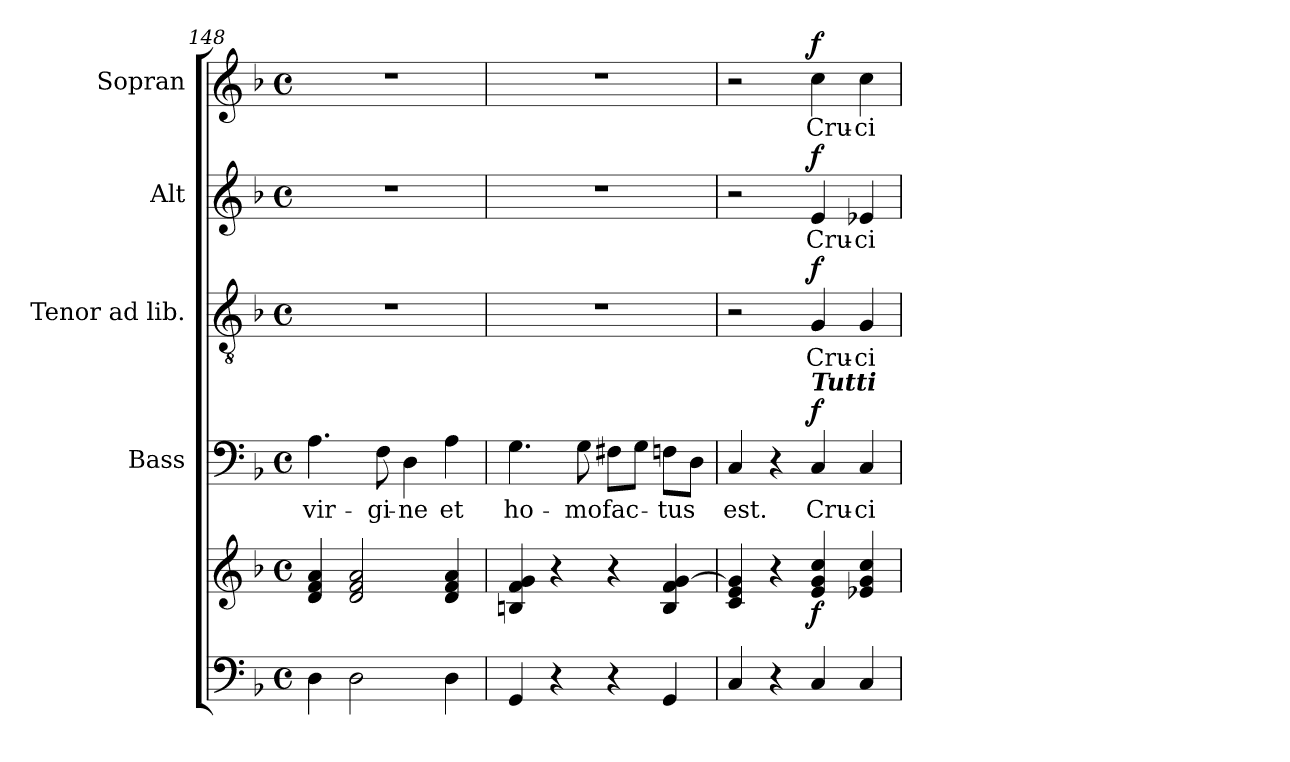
**kern	**kern	**dynam	**kern	**text	**dynam	**kern	**text	**dynam	**kern	**text	**dynam	**kern	**text	**dynam
*part5	*part5	*part5	*part4	*part4	*part4	*part3	*part3	*part3	*part2	*part2	*part2	*part1	*part1	*part1
*staff6	*staff5	*staff5/6	*staff4	*staff4	*staff4	*staff3	*staff3	*staff3	*staff2	*staff2	*staff2	*staff1	*staff1	*staff1
*	*	*	*I"Bass	*	*	*I"Tenor ad lib.	*	*	*I"Alt	*	*	*I"Sopran	*	*
*	*	*	*I'B.	*	*	*I'T.	*	*	*I'A.	*	*	*I'S.	*	*
*clefF4	*clefG2	*	*clefF4	*	*	*clefGv2	*	*	*clefG2	*	*	*clefG2	*	*
*k[b-]	*k[b-]	*	*k[b-]	*	*	*k[b-]	*	*	*k[b-]	*	*	*k[b-]	*	*
*F:	*F:	*	*F:	*	*	*F:	*	*	*F:	*	*	*F:	*	*
*M4/4	*M4/4	*	*M4/4	*	*	*M4/4	*	*	*M4/4	*	*	*M4/4	*	*
*met(c)	*met(c)	*	*met(c)	*	*	*met(c)	*	*	*met(c)	*	*	*met(c)	*	*
=148	=148	=148	=148	=148	=148	=148	=148	=148	=148	=148	=148	=148	=148	=148
!	!	!	!	!LO:LY:b	!	!	!	!	!	!	!	!	!	!
4D\	4d/ 4f/ 4a/	.	4.A\	vir-	.	1r	.	.	1r	.	.	1r	.	.
2D\	2d/ 2f/ 2a/	.	.	.	.	.	.	.	.	.	.	.	.	.
!	!	!	!	!LO:LY:b	!	!	!	!	!	!	!	!	!	!
.	.	.	8F\	-gi-	.	.	.	.	.	.	.	.	.	.
!	!	!	!	!LO:LY:b	!	!	!	!	!	!	!	!	!	!
.	.	.	4D\	-ne	.	.	.	.	.	.	.	.	.	.
!	!	!	!	!LO:LY:b	!	!	!	!	!	!	!	!	!	!
4D\	4d/ 4f/ 4a/	.	4A\	et	.	.	.	.	.	.	.	.	.	.
=149	=149	=149	=149	=149	=149	=149	=149	=149	=149	=149	=149	=149	=149	=149
!	!	!	!	!LO:LY:b	!	!	!	!	!	!	!	!	!	!
4GG/	4Bn/ 4f/ 4g/	.	4.G\	ho-	.	1r	.	.	1r	.	.	1r	.	.
4r	4r	.	.	.	.	.	.	.	.	.	.	.	.	.
!	!	!	!	!LO:LY:b	!	!	!	!	!	!	!	!	!	!
.	.	.	8G\	-mo	.	.	.	.	.	.	.	.	.	.
!	!	!	!	!LO:LY:b	!	!	!	!	!	!	!	!	!	!
4r	4r	.	8F#X\L	fac-	.	.	.	.	.	.	.	.	.	.
.	.	.	8G\J	.	.	.	.	.	.	.	.	.	.	.
!	!	!	!	!LO:LY:b	!	!	!	!	!	!	!	!	!	!
4GG/	4B/ 4f/ [>4g/	.	8Fn\L	-tus	.	.	.	.	.	.	.	.	.	.
.	.	.	8D\J	.	.	.	.	.	.	.	.	.	.	.
=150	=150	=150	=150	=150	=150	=150	=150	=150	=150	=150	=150	=150	=150	=150
!	!	!	!	!LO:LY:b	!	!	!	!	!	!	!	!	!	!
4C/	4c/ 4e/ 4g/]	.	4C/	est.	.	2r	.	.	2r	.	.	2r	.	.
4r	4r	.	4r	.	.	.	.	.	.	.	.	.	.	.
!	!	!	!LO:TX:a:Bi:t=Tutti	!	!	!	!	!	!	!	!	!	!	!
!	!	!LO:DY:b	!	!LO:LY:b	!LO:DY:a	!	!LO:LY:b	!LO:DY:a	!	!LO:LY:b	!LO:DY:a	!	!LO:LY:b	!LO:DY:a
4C/	4e/ 4g/ 4cc/	f	4C/	Cru-	f	4G/	Cru-	f	4e/	Cru-	f	4cc\	Cru-	f
!	!	!	!	!LO:LY:b	!	!	!LO:LY:b	!	!	!LO:LY:b	!	!	!LO:LY:b	!
4C/	4e-X/ 4g/ 4cc/	.	4C/	-ci-	.	4G/	-ci-	.	4e-X/	-ci-	.	4cc\	-ci-	.
=	=	=	=	=	=	=	=	=	=	=	=	=	=	=
*-	*-	*-	*-	*-	*-	*-	*-	*-	*-	*-	*-	*-	*-	*-
